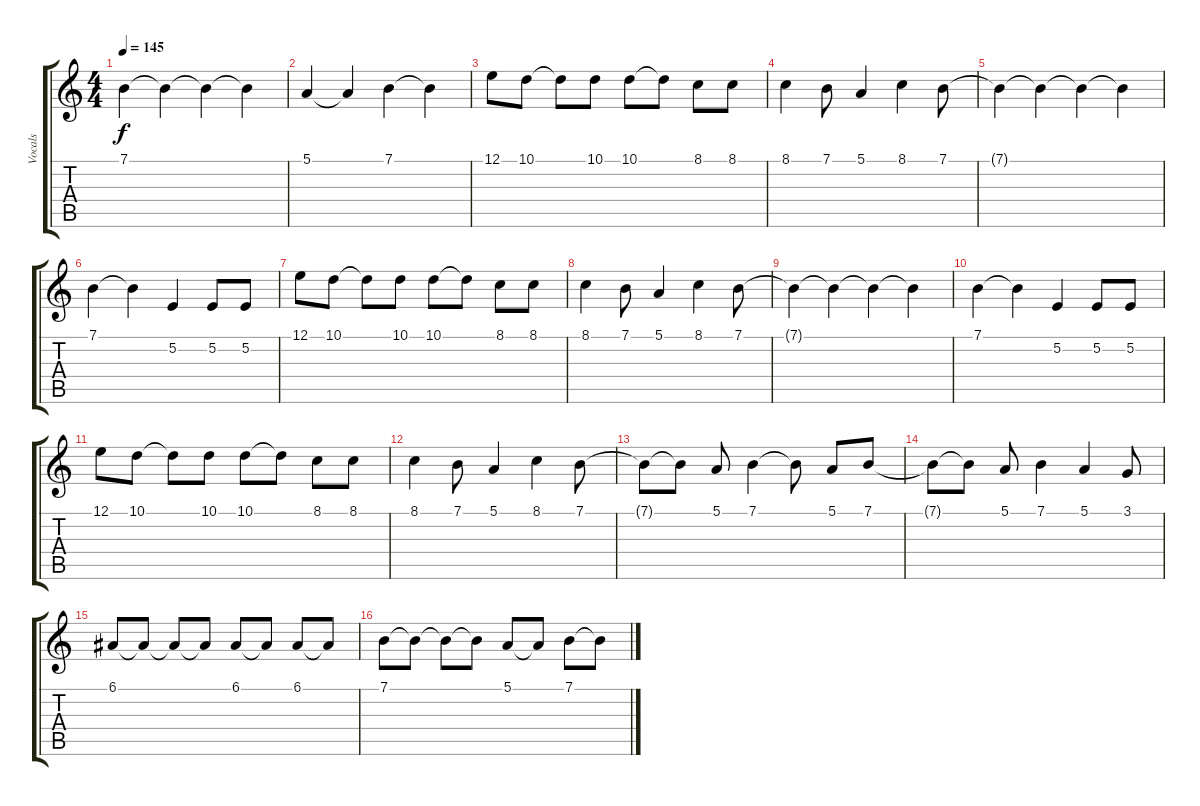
\track ("Vocals" "Vocals") {instrument violin}
\staff {score tabs}
\tuning (E4 B3 G3 D3 A2 E2) {hide}
\ts (4 4)
\tempo 145
\clef g2
\ks c
7.1.4{dy f} 7.1{t}.4 7.1{t}.4 7.1{t}.4 |
5.1.4 5.1{t}.4 7.1.4 7.1{t}.4 |
12.1.8 10.1.8 10.1{t}.8 10.1.8 10.1.8 10.1{t}.8 8.1.8 8.1.8 |
8.1.4 7.1.8 5.1.4 8.1.4 7.1.8 |
7.1{t}.4 7.1{t}.4 7.1{t}.4 7.1{t}.4 |
7.1.4 7.1{t}.4 5.2.4 5.2.8 5.2.8 |
12.1.8 10.1.8 10.1{t}.8 10.1.8 10.1.8 10.1{t}.8 8.1.8 8.1.8 |
8.1.4 7.1.8 5.1.4 8.1.4 7.1.8 |
7.1{t}.4 7.1{t}.4 7.1{t}.4 7.1{t}.4 |
7.1.4 7.1{t}.4 5.2.4 5.2.8 5.2.8 |
12.1.8 10.1.8 10.1{t}.8 10.1.8 10.1.8 10.1{t}.8 8.1.8 8.1.8 |
8.1.4 7.1.8 5.1.4 8.1.4 7.1.8 |
7.1{t}.8 7.1{t}.8 5.1.8 7.1.4 7.1{t}.8 5.1.8 7.1.8 |
7.1{t}.8 7.1{t}.8 5.1.8 7.1.4 5.1.4 3.1.8 |
6.1.8 6.1{t}.8 6.1{t}.8 6.1{t}.8 6.1.8 6.1{t}.8 6.1.8 6.1{t}.8 |
7.1.8 7.1{t}.8 7.1{t}.8 7.1{t}.8 5.1.8 5.1{t}.8 7.1.8 7.1{t}.8
